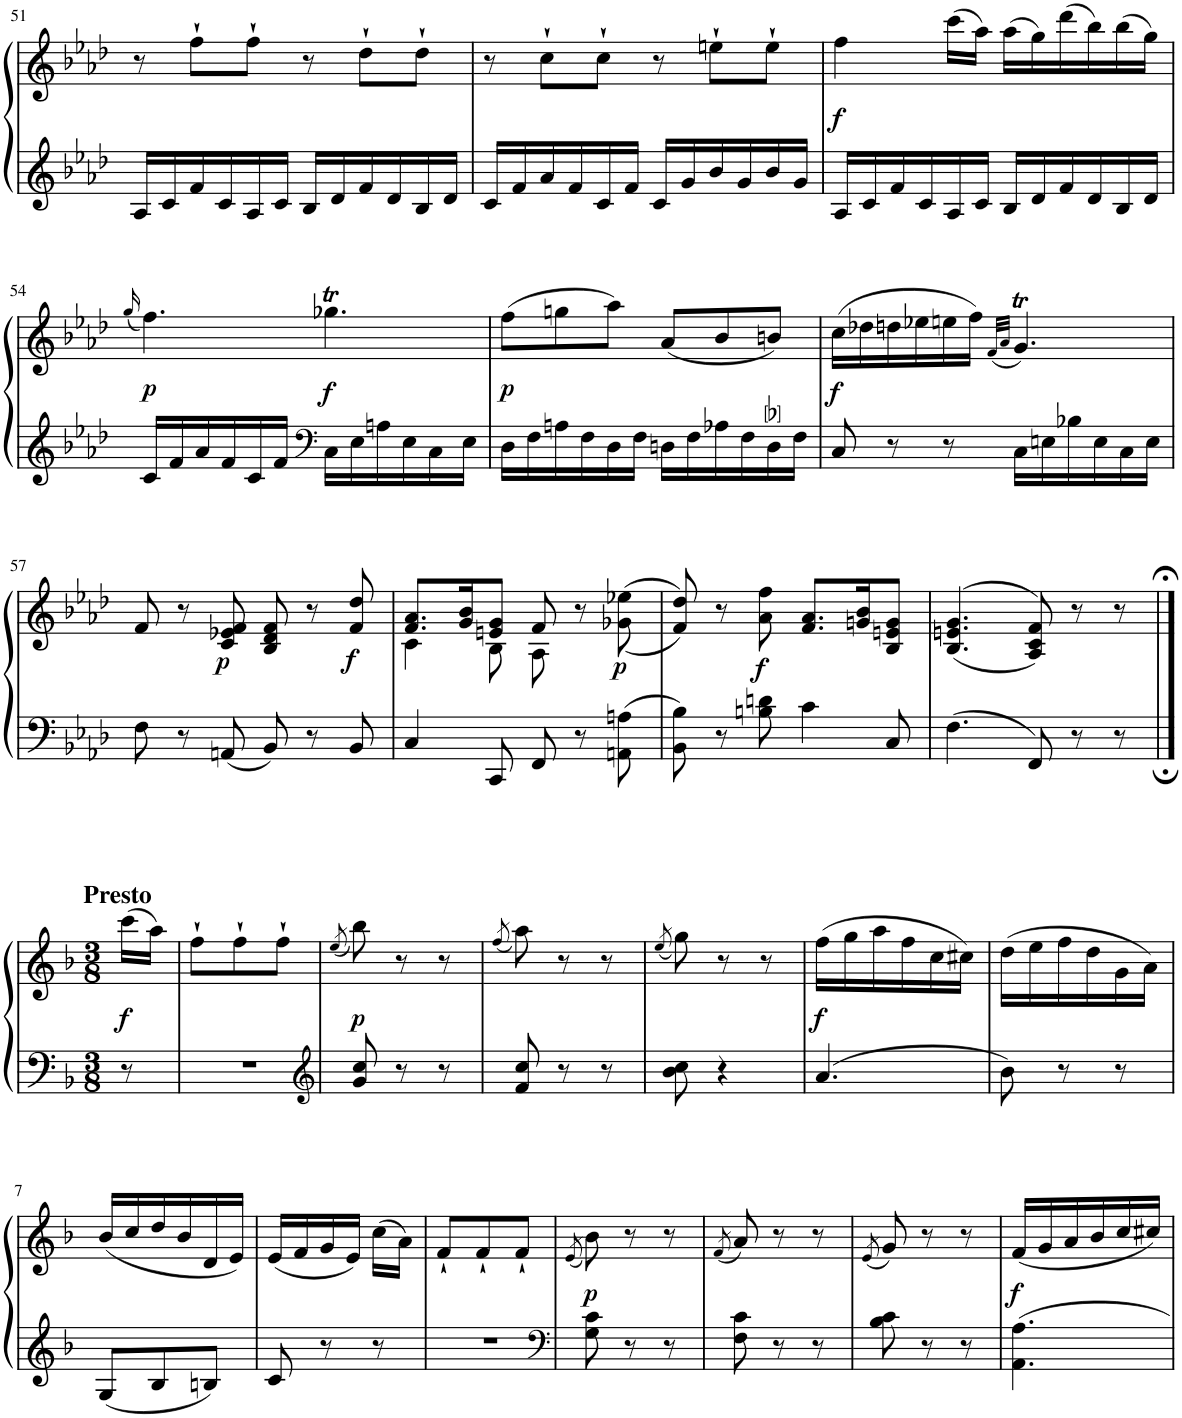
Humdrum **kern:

**kern	**kern	**dynam
*part1	*part1	*part1
*staff2	*staff1	*staff1/2
*I"Piano	*	*
*I'Pno.	*	*
!!LO:PB:g=z
*clefG2	*clefG2	*
*k[b-e-a-d-]	*k[b-e-a-d-]	*
*M6/8	*M6/8	*
=51	=51	=51
16A-/LL	8r	.
16c/	.	.
16f/	8ff`\L	.
16c/	.	.
16A-/	8ff`\J	.
16c/JJ	.	.
16B-/LL	8r	.
16d-/	.	.
16f/	8dd-`\L	.
16d-/	.	.
16B-/	8dd-`\J	.
16d-/JJ	.	.
=52	=52	=52
16c/LL	8r	.
16f/	.	.
16a-/	8cc`\L	.
16f/	.	.
16c/	8cc`\J	.
16f/JJ	.	.
16c/LL	8r	.
16g/	.	.
16b-/	8een`\L	.
16g/	.	.
16b-/	8ee`\J	.
16g/JJ	.	.
=53	=53	=53
!	!	!LO:DY:b
16A-/LL	4ff\	f
16c/	.	.
16f/	.	.
16c/	.	.
16A-/	(16ccc\LL	.
16c/JJ	16aa-\JJ)	.
16B-/LL	(16aa-\LL	.
16d-/	16gg\)	.
16f/	(16ddd-\	.
16d-/	16bb-\)	.
16B-/	(16bb-\	.
16d-/JJ	16gg\JJ)	.
!!LO:LB:g=z
=54	=54	=54
.	(16qgg/	.
!	!	!LO:DY:b
16c/LL	4.ff\)	p
16f/	.	.
16a-/	.	.
16f/	.	.
16c/	.	.
16f/JJ	.	.
*clefF4	*	*
!	!	!LO:DY:b
16C\LL	4.gg-XT\	f
16E-\	.	.
16An\	.	.
16E-\	.	.
16C\	.	.
16E-\JJ	.	.
=55	=55	=55
!	!	!LO:DY:b
16D-\LL	(8ff\L	p
16F\	.	.
16An\	8ggn\	.
16F\	.	.
16D-\	8aa-\J)	.
16F\JJ	.	.
16Dn\LL	(8a-/L	.
16F\	.	.
16A-X\	8b-/	.
16F\	.	.
16D-j\	8bn/J)	.
16F\JJ	.	.
=56	=56	=56
!	!	!LO:DY:b
8C/	(16cc\LL	f
.	16dd-X\	.
8r	16ddn\	.
.	16ee-X\	.
8r	16een\	.
.	16ff\JJ)	.
.	(32qf/LLL	.
.	32qa-/JJJ	.
16C\LL	4.gt/)	.
16En\	.	.
16B-X\	.	.
16E\	.	.
16C\	.	.
16E\JJ	.	.
!!LO:LB:g=z
=57	=57	=57
8F\	8f/	.
8r	8r	.
!	!	!LO:DY:b
8AAn/	8c/ 8e-X/ 8f/	p
8BB-/	8B-/ 8d-/ 8f/	.
8r	8r	.
!	!	!LO:DY:b
8BB-/	8f/ 8dd-/	f
=58	=58	=58
*	*^	*
4C/	8.f/ 8.a-/L	4c\	.
.	16g/ 16b-/K	.	.
8CC/	8en/ 8g/J	8B-\	.
8FF/	8f/	8A-\	.
8r	8r	4ryy	.
!	!	!	!LO:DY:b
8AAn\ 8An\	((<8g-X\ 8ee-X\	.	p
*	*v	*v	*
=59	=59	=59
8BB-\ 8B-\	8f/ 8dd-/))	.
8r	8r	.
!	!	!LO:DY:b
8Bn\ 8dn\	8a-\ 8ff\	f
4c\	8.f/ 8.a-/L	.
.	16gn/ 16b-/K	.
8C/	8B-/ 8en/ 8g/J	.
=60	=60	=60
4.F\	(>(4.B-/ 4.en/ 4.g/	.
8FF/	8A-/ 8c/ 8f/))	.
8r	8r	.
8r	8r	.
!!LO:LB:g=z
==	==	==
*k[b-]	*k[b-]	*
*M3/8	*M3/8	*
!	!LO:TX:a:B:t=Presto	!
!	!	!LO:DY:b
8r	(16ccc\LL	f
.	16aa\JJ)	.
=1	=1	=1
4.r	8ff`\L	.
.	8ff`\	.
.	8ff`\J	.
=2	=2	=2
*clefG2	*	*
.	(8qee/	.
!	!	!LO:DY:b
8g/ 8cc/	8bb-\)	p
8r	8r	.
8r	8r	.
=3	=3	=3
.	(8qff/	.
8f/ 8cc/	8aa\)	.
8r	8r	.
8r	8r	.
=4	=4	=4
.	(8qee/	.
8b-\ 8cc\	8gg\)	.
4r	8r	.
.	8r	.
=5	=5	=5
!	!	!LO:DY:b
4.a/	(16ff\LL	f
.	16gg\	.
.	16aa\	.
.	16ff\	.
.	16cc\	.
.	16cc#X\JJ)	.
=6	=6	=6
8b-\	(16dd\LL	.
.	16ee\	.
8r	16ff\	.
.	16dd\	.
8r	16g\	.
.	16a\JJ)	.
!!LO:LB:g=z
=7	=7	=7
8G/L	(16b-/LL	.
.	16cc/	.
8B-/	16dd/	.
.	16b-/	.
8Bn/J	16d/	.
.	16e/JJ)	.
=8	=8	=8
8c/	(16e/LL	.
.	16f/	.
8r	16g/	.
.	16e/JJ)	.
8r	(16cc\LL	.
.	16a\JJ)	.
=9	=9	=9
4.r	8f`/L	.
.	8f`/	.
.	8f`/J	.
=10	=10	=10
*clefF4	*	*
.	(8qe/	.
!	!	!LO:DY:b
8G\ 8c\	8b-\)	p
8r	8r	.
8r	8r	.
=11	=11	=11
.	(8qf/	.
8F\ 8c\	8a/)	.
8r	8r	.
8r	8r	.
=12	=12	=12
.	(8qe/	.
8B-\ 8c\	8g/)	.
8r	8r	.
8r	8r	.
=13	=13	=13
!	!	!LO:DY:b
4.AA\ 4.A\	(16f/LL	f
.	16g/	.
.	16a/	.
.	16b-/	.
.	16cc/	.
.	16cc#X/JJ)	.
=	=	=
*-	*-	*-
